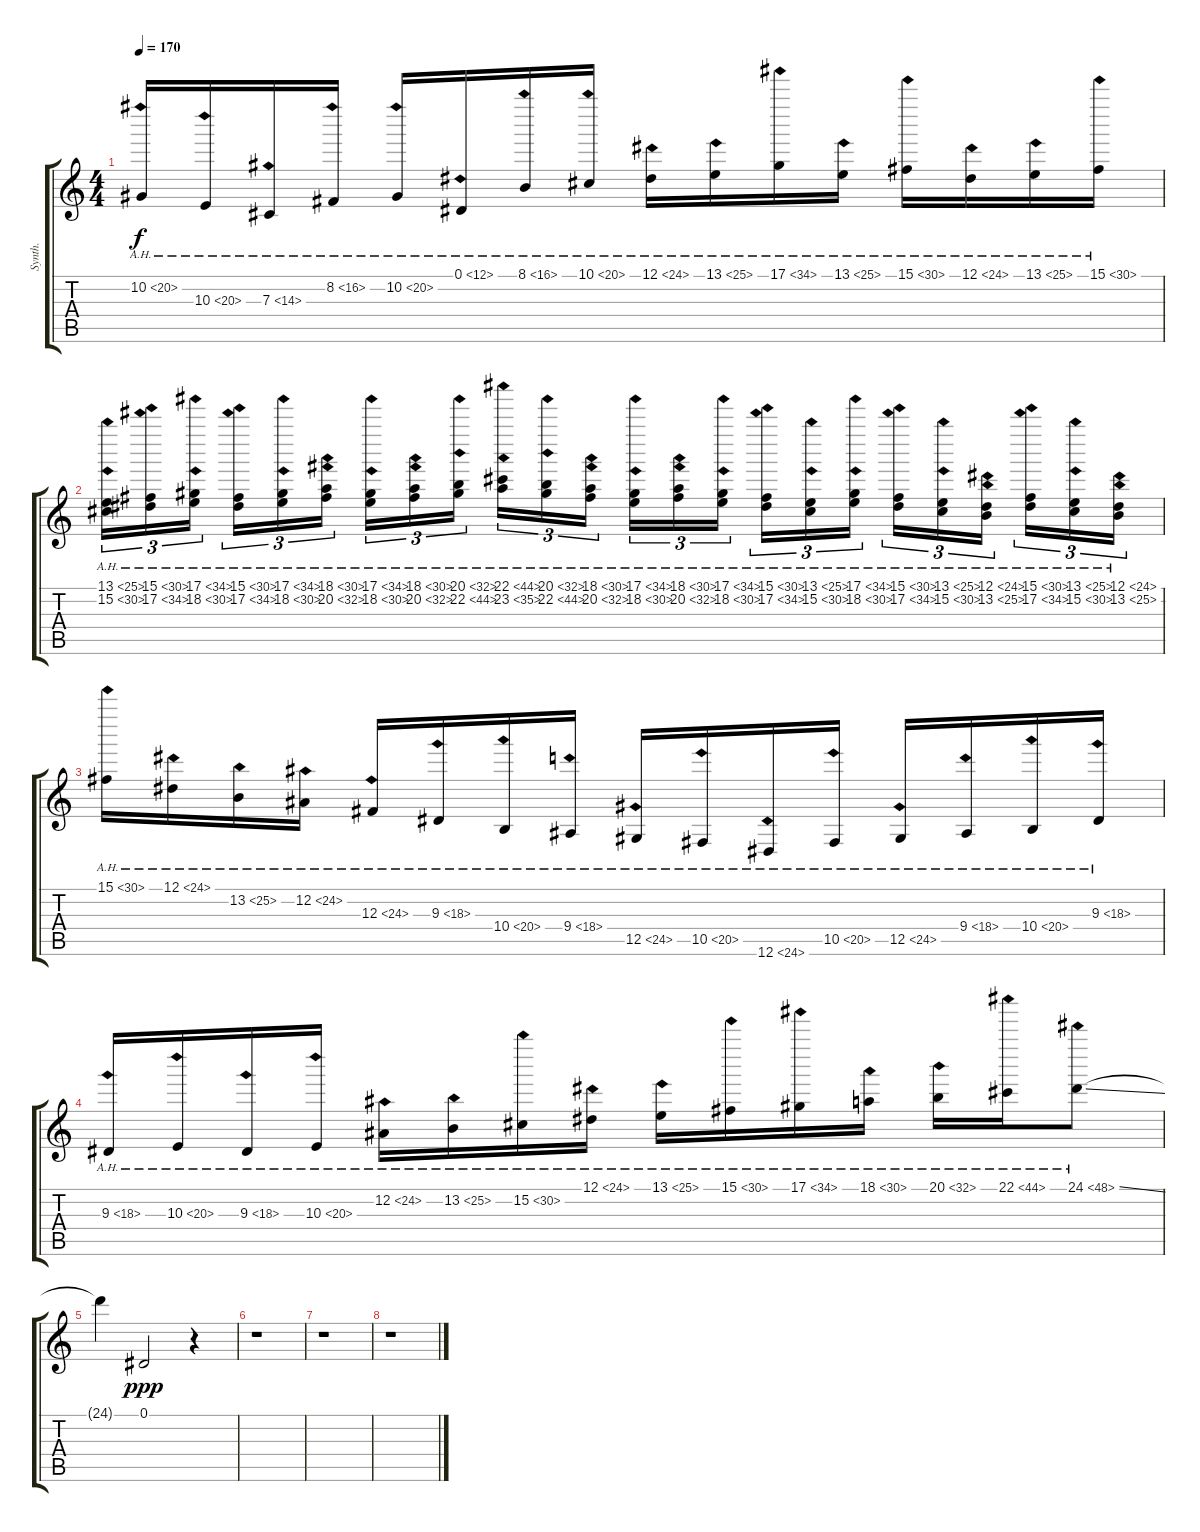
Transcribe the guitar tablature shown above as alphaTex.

\track ("Synth." "Synth.") {instrument lead1square}
\staff {score tabs}
\tuning (Eb4 Bb3 Gb3 Db3 Ab2 Eb2) {hide}
\ts (4 4)
\tempo 170
\clef g2
\ks c
10.2{ah 10}.16{dy f} 10.3{ah 10}.16 7.3{ah 7}.16 8.2{ah 8}.16 10.2{ah 10}.16 0.1{ah 12}.16 8.1{ah 8}.16 10.1{ah 10}.16 12.1{ah 12}.16 13.1{ah 12}.16 17.1{ah 17}.16 13.1{ah 12}.16 15.1{ah 15}.16 12.1{ah 12}.16 13.1{ah 12}.16 15.1{ah 15}.16 |
(13.1{ah 12} 15.2{ah 15}).16{tu (3 2)} (15.1{ah 15} 17.2{ah 17}).16{tu (3 2)} (17.1{ah 17} 18.2{ah 12}).16{tu (3 2)} (15.1{ah 15} 17.2{ah 17}).16{tu (3 2)} (17.1{ah 17} 18.2{ah 12}).16{tu (3 2)} (18.1{ah 12} 20.2{ah 12}).16{tu (3 2)} (17.1{ah 17} 18.2{ah 12}).16{tu (3 2)} (18.1{ah 12} 20.2{ah 12}).16{tu (3 2)} (20.1{ah 12} 22.2{ah 22}).16{tu (3 2)} (22.1{ah 22} 23.2{ah 12}).16{tu (3 2)} (20.1{ah 12} 22.2{ah 22}).16{tu (3 2)} (18.1{ah 12} 20.2{ah 12}).16{tu (3 2)} (17.1{ah 17} 18.2{ah 12}).16{tu (3 2)} (18.1{ah 12} 20.2{ah 12}).16{tu (3 2)} (17.1{ah 17} 18.2{ah 12}).16{tu (3 2)} (15.1{ah 15} 17.2{ah 17}).16{tu (3 2)} (13.1{ah 12} 15.2{ah 15}).16{tu (3 2)} (17.1{ah 17} 18.2{ah 12}).16{tu (3 2)} (15.1{ah 15} 17.2{ah 17}).16{tu (3 2)} (13.1{ah 12} 15.2{ah 15}).16{tu (3 2)} (12.1{ah 12} 13.2{ah 12}).16{tu (3 2)} (15.1{ah 15} 17.2{ah 17}).16{tu (3 2)} (13.1{ah 12} 15.2{ah 15}).16{tu (3 2)} (12.1{ah 12} 13.2{ah 12}).16{tu (3 2)} |
15.1{ah 15}.16 12.1{ah 12}.16 13.2{ah 12}.16 12.2{ah 12}.16 12.3{ah 12}.16 9.3{ah 9}.16 10.4{ah 10}.16 9.4{ah 9}.16 12.5{ah 12}.16 10.5{ah 10}.16 12.6{ah 12}.16 10.5{ah 10}.16 12.5{ah 12}.16 9.4{ah 9}.16 10.4{ah 10}.16 9.3{ah 9}.16 |
9.3{ah 9}.16 10.3{ah 10}.16 9.3{ah 9}.16 10.3{ah 10}.16 12.2{ah 12}.16 13.2{ah 12}.16 15.2{ah 15}.16 12.1{ah 12}.16 13.1{ah 12}.16 15.1{ah 15}.16 17.1{ah 17}.16 18.1{ah 12}.16 20.1{ah 12}.16 22.1{ah 22}.16 24.1{ah 24 ss}.8 |
24.1{t}.4 0.1.2{dy ppp} r.4 |
r.1 |
r.1 |
r.1
